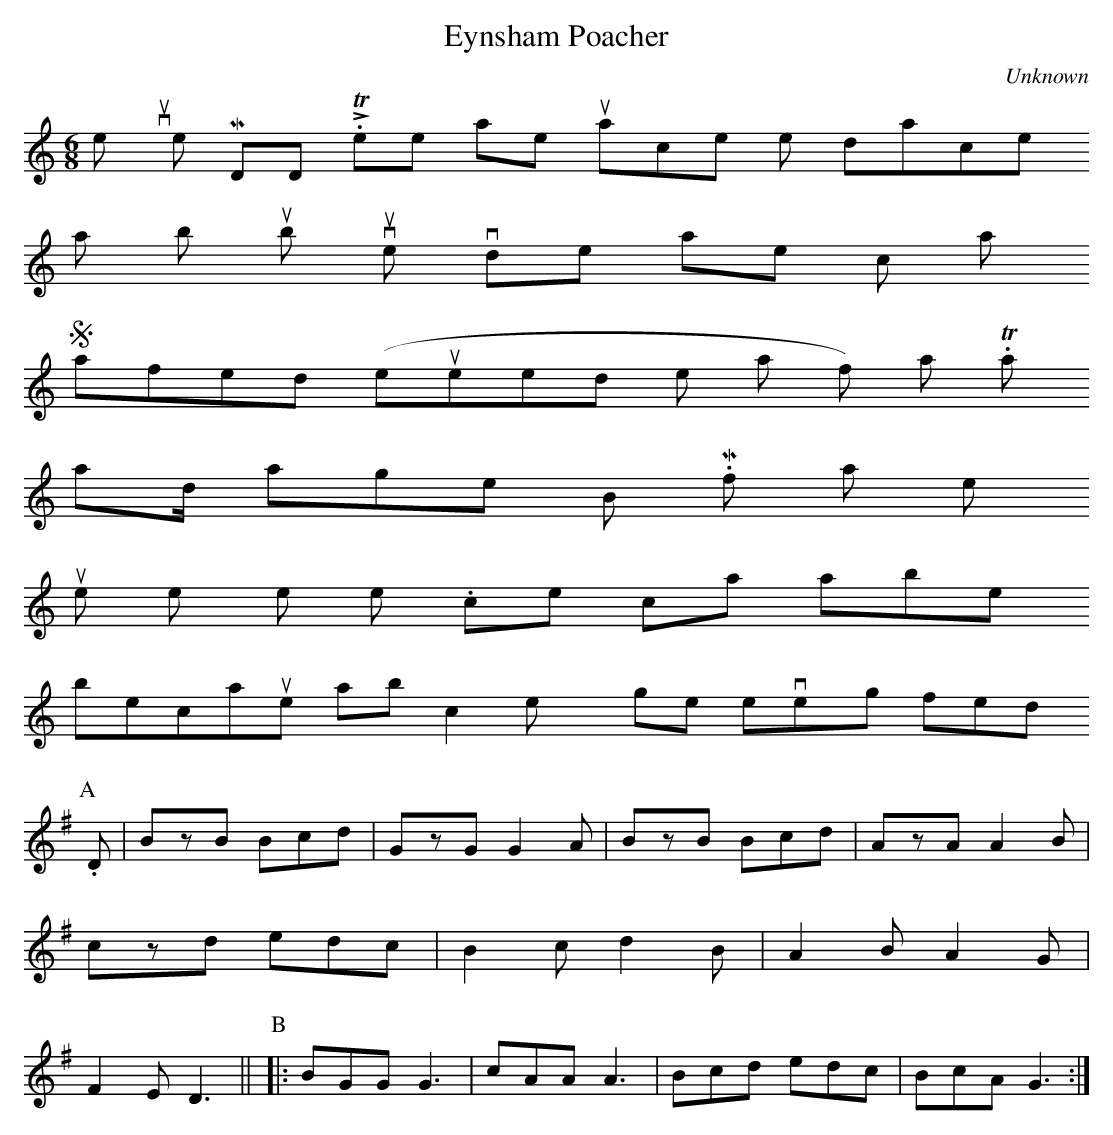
X:1
T:Eynsham Poacher
M:6/8
C:Unknown
K:C
previously to the MDDL. There are nuances to the dance not
in this notation but obvious in the video tape which Norman
Stanfield (who requested the notation for this) has. Thanks
and/or apologies to Bristol Morris. If I am in error I'm
sure they will let me know. Notice how I can ramble on
because abc2mtex will ignore everything in this field.
K:G
P:A
D | BzB Bcd | GzG G2A | BzB Bcd | AzA A2B |\
czd edc | B2c d2B | A2B A2G | F2E D3  ||\
P:B
|:   BGG G3 | cAA A3  | Bcd edc | BcA G3 :|\
